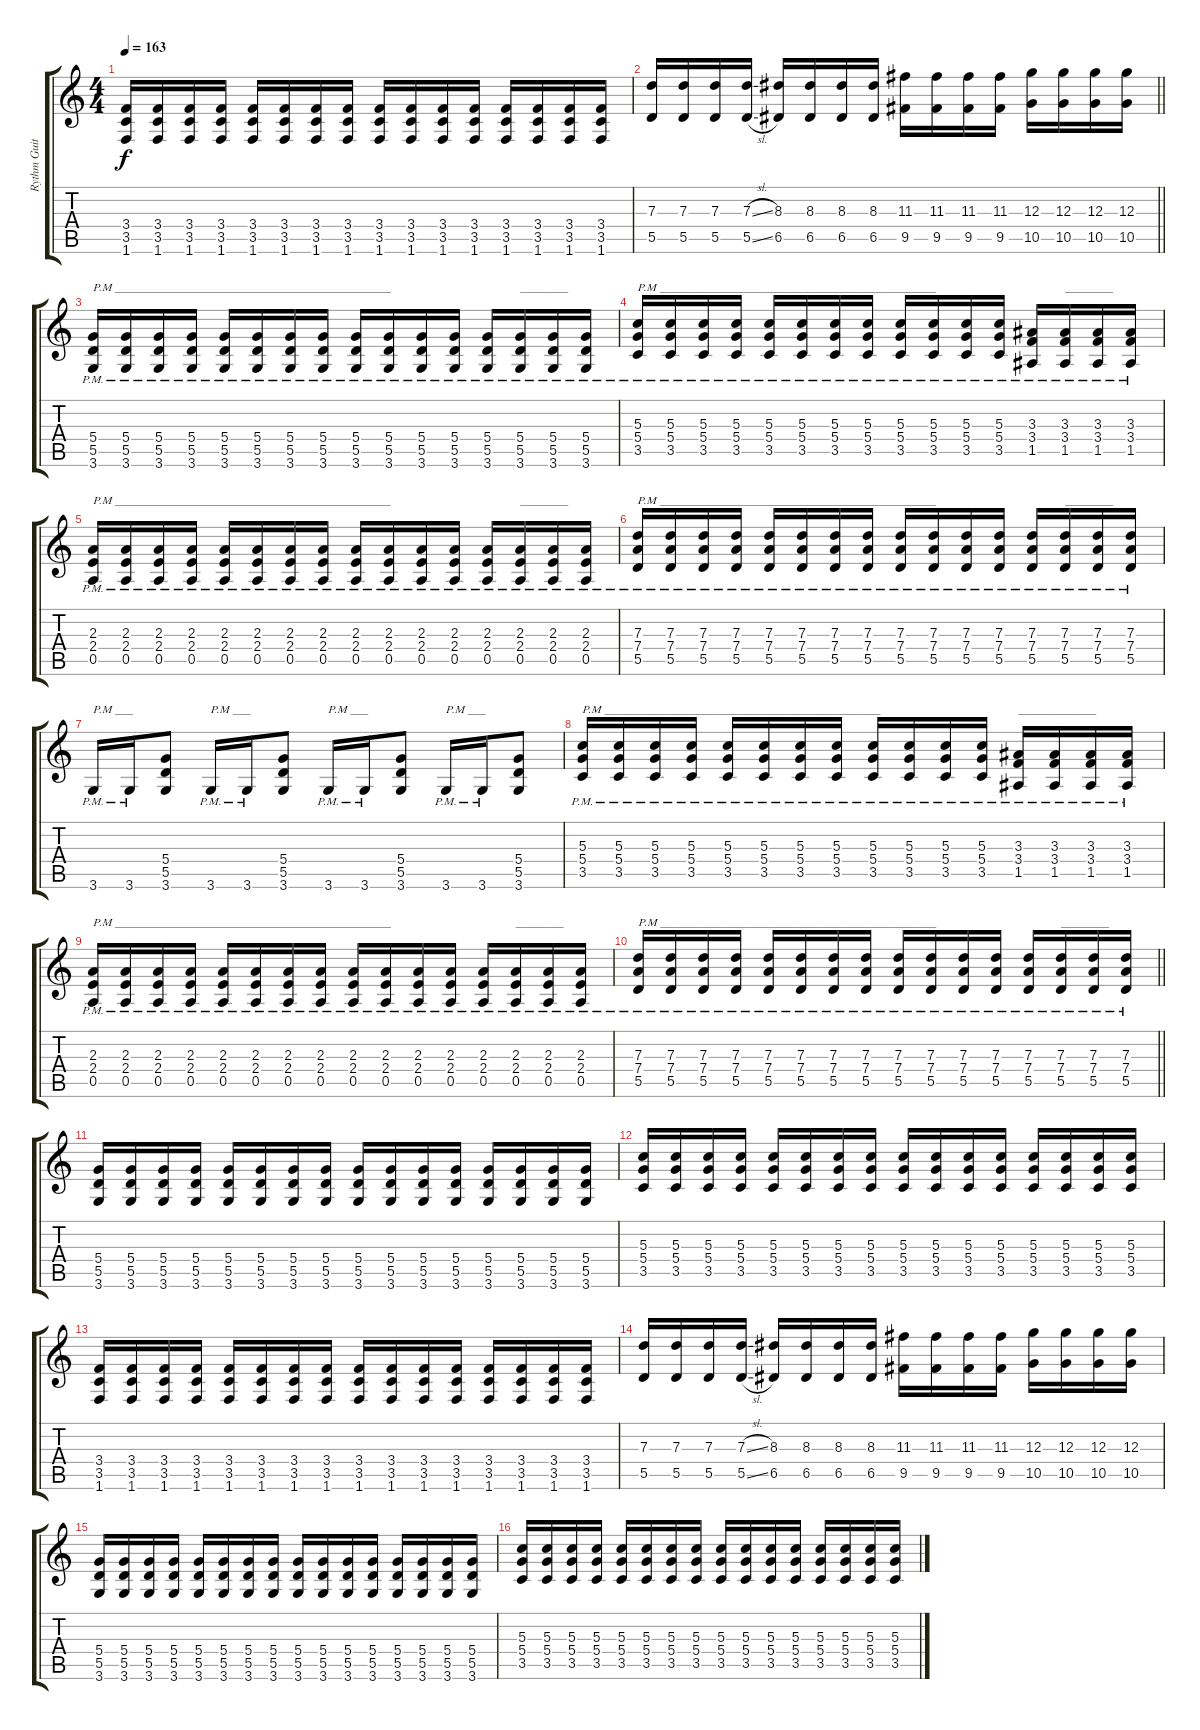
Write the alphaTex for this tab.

\track ("Rythm Guitar" "Rythm Guit") {instrument overdrivenguitar}
\staff {score tabs}
\tuning (E4 B3 G3 D3 A2 E2) {hide}
\ts (4 4)
\tempo 163
\clef g2
\ks c
(3.4 3.5 1.6).16{dy f} (3.4 3.5 1.6).16 (3.4 3.5 1.6).16 (3.4 3.5 1.6).16 (3.4 3.5 1.6).16 (3.4 3.5 1.6).16 (3.4 3.5 1.6).16 (3.4 3.5 1.6).16 (3.4 3.5 1.6).16 (3.4 3.5 1.6).16 (3.4 3.5 1.6).16 (3.4 3.5 1.6).16 (3.4 3.5 1.6).16 (3.4 3.5 1.6).16 (3.4 3.5 1.6).16 (3.4 3.5 1.6).16 |
\barLineRight lightlight
(7.3 5.5).16 (7.3 5.5).16 (7.3 5.5).16 (7.3{sl} 5.5{sl}).16 (8.3 6.5).16 (8.3 6.5).16 (8.3 6.5).16 (8.3 6.5).16 (11.3 9.5).16 (11.3 9.5).16 (11.3 9.5).16 (11.3 9.5).16 (12.3 10.5).16 (12.3 10.5).16 (12.3 10.5).16 (12.3 10.5).16 |
(5.4{pm} 5.5{pm} 3.6{pm}).16{txt "P.M ______________________________________________"} (5.4{pm} 5.5{pm} 3.6{pm}).16 (5.4{pm} 5.5{pm} 3.6{pm}).16 (5.4{pm} 5.5{pm} 3.6{pm}).16 (5.4{pm} 5.5{pm} 3.6{pm}).16 (5.4{pm} 5.5{pm} 3.6{pm}).16 (5.4{pm} 5.5{pm} 3.6{pm}).16 (5.4{pm} 5.5{pm} 3.6{pm}).16 (5.4{pm} 5.5{pm} 3.6{pm}).16 (5.4{pm} 5.5{pm} 3.6{pm}).16 (5.4{pm} 5.5{pm} 3.6{pm}).16 (5.4{pm} 5.5{pm} 3.6{pm}).16 (5.4{pm} 5.5{pm} 3.6{pm}).16 (5.4{pm} 5.5{pm} 3.6{pm}).16{txt "________"} (5.4{pm} 5.5{pm} 3.6{pm}).16 (5.4{pm} 5.5{pm} 3.6{pm}).16 |
(5.3{pm} 5.4{pm} 3.5{pm}).16{txt "P.M ______________________________________________"} (5.3{pm} 5.4{pm} 3.5{pm}).16 (5.3{pm} 5.4{pm} 3.5{pm}).16 (5.3{pm} 5.4{pm} 3.5{pm}).16 (5.3{pm} 5.4{pm} 3.5{pm}).16 (5.3{pm} 5.4{pm} 3.5{pm}).16 (5.3{pm} 5.4{pm} 3.5{pm}).16 (5.3{pm} 5.4{pm} 3.5{pm}).16 (5.3{pm} 5.4{pm} 3.5{pm}).16 (5.3{pm} 5.4{pm} 3.5{pm}).16 (5.3{pm} 5.4{pm} 3.5{pm}).16 (5.3{pm} 5.4{pm} 3.5{pm}).16 (3.3{pm} 3.4{pm} 1.5{pm}).16 (3.3{pm} 3.4{pm} 1.5{pm}).16{txt "________"} (3.3{pm} 3.4{pm} 1.5{pm}).16 (3.3{pm} 3.4{pm} 1.5{pm}).16 |
(2.3{pm} 2.4{pm} 0.5{pm}).16{txt "P.M ______________________________________________"} (2.3{pm} 2.4{pm} 0.5{pm}).16 (2.3{pm} 2.4{pm} 0.5{pm}).16 (2.3{pm} 2.4{pm} 0.5{pm}).16 (2.3{pm} 2.4{pm} 0.5{pm}).16 (2.3{pm} 2.4{pm} 0.5{pm}).16 (2.3{pm} 2.4{pm} 0.5{pm}).16 (2.3{pm} 2.4{pm} 0.5{pm}).16 (2.3{pm} 2.4{pm} 0.5{pm}).16 (2.3{pm} 2.4{pm} 0.5{pm}).16 (2.3{pm} 2.4{pm} 0.5{pm}).16 (2.3{pm} 2.4{pm} 0.5{pm}).16 (2.3{pm} 2.4{pm} 0.5{pm}).16 (2.3{pm} 2.4{pm} 0.5{pm}).16{txt "________"} (2.3{pm} 2.4{pm} 0.5{pm}).16 (2.3{pm} 2.4{pm} 0.5{pm}).16 |
(7.3{pm} 7.4{pm} 5.5{pm}).16{txt "P.M ______________________________________________"} (7.3{pm} 7.4{pm} 5.5{pm}).16 (7.3{pm} 7.4{pm} 5.5{pm}).16 (7.3{pm} 7.4{pm} 5.5{pm}).16 (7.3{pm} 7.4{pm} 5.5{pm}).16 (7.3{pm} 7.4{pm} 5.5{pm}).16 (7.3{pm} 7.4{pm} 5.5{pm}).16 (7.3{pm} 7.4{pm} 5.5{pm}).16 (7.3{pm} 7.4{pm} 5.5{pm}).16 (7.3{pm} 7.4{pm} 5.5{pm}).16 (7.3{pm} 7.4{pm} 5.5{pm}).16 (7.3{pm} 7.4{pm} 5.5{pm}).16 (7.3{pm} 7.4{pm} 5.5{pm}).16 (7.3{pm} 7.4{pm} 5.5{pm}).16{txt "________"} (7.3{pm} 7.4{pm} 5.5{pm}).16 (7.3{pm} 7.4{pm} 5.5{pm}).16 |
3.6{pm}.16{txt "P.M ___"} 3.6{pm}.16 (5.4 5.5 3.6).8 3.6{pm}.16{txt "P.M ___"} 3.6{pm}.16 (5.4 5.5 3.6).8 3.6{pm}.16{txt "P.M ___"} 3.6{pm}.16 (5.4 5.5 3.6).8 3.6{pm}.16{txt "P.M ___"} 3.6{pm}.16 (5.4 5.5 3.6).8 |
(5.3{pm} 5.4{pm} 3.5{pm}).16{txt "P.M ______________________________________________"} (5.3{pm} 5.4{pm} 3.5{pm}).16 (5.3{pm} 5.4{pm} 3.5{pm}).16 (5.3{pm} 5.4{pm} 3.5{pm}).16 (5.3{pm} 5.4{pm} 3.5{pm}).16 (5.3{pm} 5.4{pm} 3.5{pm}).16 (5.3{pm} 5.4{pm} 3.5{pm}).16 (5.3{pm} 5.4{pm} 3.5{pm}).16 (5.3{pm} 5.4{pm} 3.5{pm}).16 (5.3{pm} 5.4{pm} 3.5{pm}).16 (5.3{pm} 5.4{pm} 3.5{pm}).16 (5.3{pm} 5.4{pm} 3.5{pm}).16 (3.3{pm} 3.4{pm} 1.5{pm}).16{txt "_____________"} (3.3{pm} 3.4{pm} 1.5{pm}).16 (3.3{pm} 3.4{pm} 1.5{pm}).16 (3.3{pm} 3.4{pm} 1.5{pm}).16 |
(2.3{pm} 2.4{pm} 0.5{pm}).16{txt "P.M ______________________________________________"} (2.3{pm} 2.4{pm} 0.5{pm}).16 (2.3{pm} 2.4{pm} 0.5{pm}).16 (2.3{pm} 2.4{pm} 0.5{pm}).16 (2.3{pm} 2.4{pm} 0.5{pm}).16 (2.3{pm} 2.4{pm} 0.5{pm}).16 (2.3{pm} 2.4{pm} 0.5{pm}).16 (2.3{pm} 2.4{pm} 0.5{pm}).16 (2.3{pm} 2.4{pm} 0.5{pm}).16 (2.3{pm} 2.4{pm} 0.5{pm}).16 (2.3{pm} 2.4{pm} 0.5{pm}).16 (2.3{pm} 2.4{pm} 0.5{pm}).16 (2.3{pm} 2.4{pm} 0.5{pm}).16 (2.3{pm} 2.4{pm} 0.5{pm}).16{txt "________"} (2.3{pm} 2.4{pm} 0.5{pm}).16 (2.3{pm} 2.4{pm} 0.5{pm}).16 |
\barLineRight lightlight
(7.3{pm} 7.4{pm} 5.5{pm}).16{txt "P.M ______________________________________________"} (7.3{pm} 7.4{pm} 5.5{pm}).16 (7.3{pm} 7.4{pm} 5.5{pm}).16 (7.3{pm} 7.4{pm} 5.5{pm}).16 (7.3{pm} 7.4{pm} 5.5{pm}).16 (7.3{pm} 7.4{pm} 5.5{pm}).16 (7.3{pm} 7.4{pm} 5.5{pm}).16 (7.3{pm} 7.4{pm} 5.5{pm}).16 (7.3{pm} 7.4{pm} 5.5{pm}).16 (7.3{pm} 7.4{pm} 5.5{pm}).16 (7.3{pm} 7.4{pm} 5.5{pm}).16 (7.3{pm} 7.4{pm} 5.5{pm}).16 (7.3{pm} 7.4{pm} 5.5{pm}).16 (7.3{pm} 7.4{pm} 5.5{pm}).16{txt "________"} (7.3{pm} 7.4{pm} 5.5{pm}).16 (7.3{pm} 7.4{pm} 5.5{pm}).16 |
(5.4 5.5 3.6).16 (5.4 5.5 3.6).16 (5.4 5.5 3.6).16 (5.4 5.5 3.6).16 (5.4 5.5 3.6).16 (5.4 5.5 3.6).16 (5.4 5.5 3.6).16 (5.4 5.5 3.6).16 (5.4 5.5 3.6).16 (5.4 5.5 3.6).16 (5.4 5.5 3.6).16 (5.4 5.5 3.6).16 (5.4 5.5 3.6).16 (5.4 5.5 3.6).16 (5.4 5.5 3.6).16 (5.4 5.5 3.6).16 |
(5.3 5.4 3.5).16 (5.3 5.4 3.5).16 (5.3 5.4 3.5).16 (5.3 5.4 3.5).16 (5.3 5.4 3.5).16 (5.3 5.4 3.5).16 (5.3 5.4 3.5).16 (5.3 5.4 3.5).16 (5.3 5.4 3.5).16 (5.3 5.4 3.5).16 (5.3 5.4 3.5).16 (5.3 5.4 3.5).16 (5.3 5.4 3.5).16 (5.3 5.4 3.5).16 (5.3 5.4 3.5).16 (5.3 5.4 3.5).16 |
(3.4 3.5 1.6).16 (3.4 3.5 1.6).16 (3.4 3.5 1.6).16 (3.4 3.5 1.6).16 (3.4 3.5 1.6).16 (3.4 3.5 1.6).16 (3.4 3.5 1.6).16 (3.4 3.5 1.6).16 (3.4 3.5 1.6).16 (3.4 3.5 1.6).16 (3.4 3.5 1.6).16 (3.4 3.5 1.6).16 (3.4 3.5 1.6).16 (3.4 3.5 1.6).16 (3.4 3.5 1.6).16 (3.4 3.5 1.6).16 |
(7.3 5.5).16 (7.3 5.5).16 (7.3 5.5).16 (7.3{sl} 5.5{sl}).16 (8.3 6.5).16 (8.3 6.5).16 (8.3 6.5).16 (8.3 6.5).16 (11.3 9.5).16 (11.3 9.5).16 (11.3 9.5).16 (11.3 9.5).16 (12.3 10.5).16 (12.3 10.5).16 (12.3 10.5).16 (12.3 10.5).16 |
(5.4 5.5 3.6).16 (5.4 5.5 3.6).16 (5.4 5.5 3.6).16 (5.4 5.5 3.6).16 (5.4 5.5 3.6).16 (5.4 5.5 3.6).16 (5.4 5.5 3.6).16 (5.4 5.5 3.6).16 (5.4 5.5 3.6).16 (5.4 5.5 3.6).16 (5.4 5.5 3.6).16 (5.4 5.5 3.6).16 (5.4 5.5 3.6).16 (5.4 5.5 3.6).16 (5.4 5.5 3.6).16 (5.4 5.5 3.6).16 |
(5.3 5.4 3.5).16 (5.3 5.4 3.5).16 (5.3 5.4 3.5).16 (5.3 5.4 3.5).16 (5.3 5.4 3.5).16 (5.3 5.4 3.5).16 (5.3 5.4 3.5).16 (5.3 5.4 3.5).16 (5.3 5.4 3.5).16 (5.3 5.4 3.5).16 (5.3 5.4 3.5).16 (5.3 5.4 3.5).16 (5.3 5.4 3.5).16 (5.3 5.4 3.5).16 (5.3 5.4 3.5).16 (5.3 5.4 3.5).16
